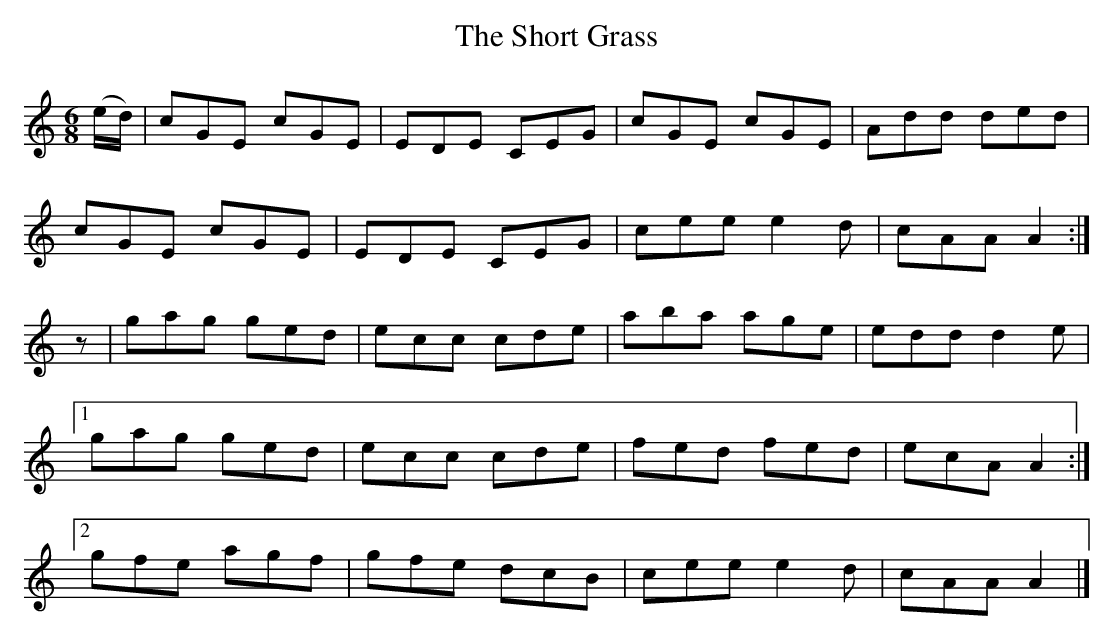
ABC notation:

X:1
T: The Short Grass
M: 6/8
L: 1/8
K: Am
(e/d/)|cGE cGE|EDE CEG|cGE cGE|Add ded|
cGE cGE|EDE CEG|cee e2d|cAA A2:|
z|gag ged|ecc cde|aba age|edd d2e|
[1 gag ged|ecc cde|fed fed|ecA A2:|
[2 gfe agf|gfe dcB|cee e2d|cAA A2|]
